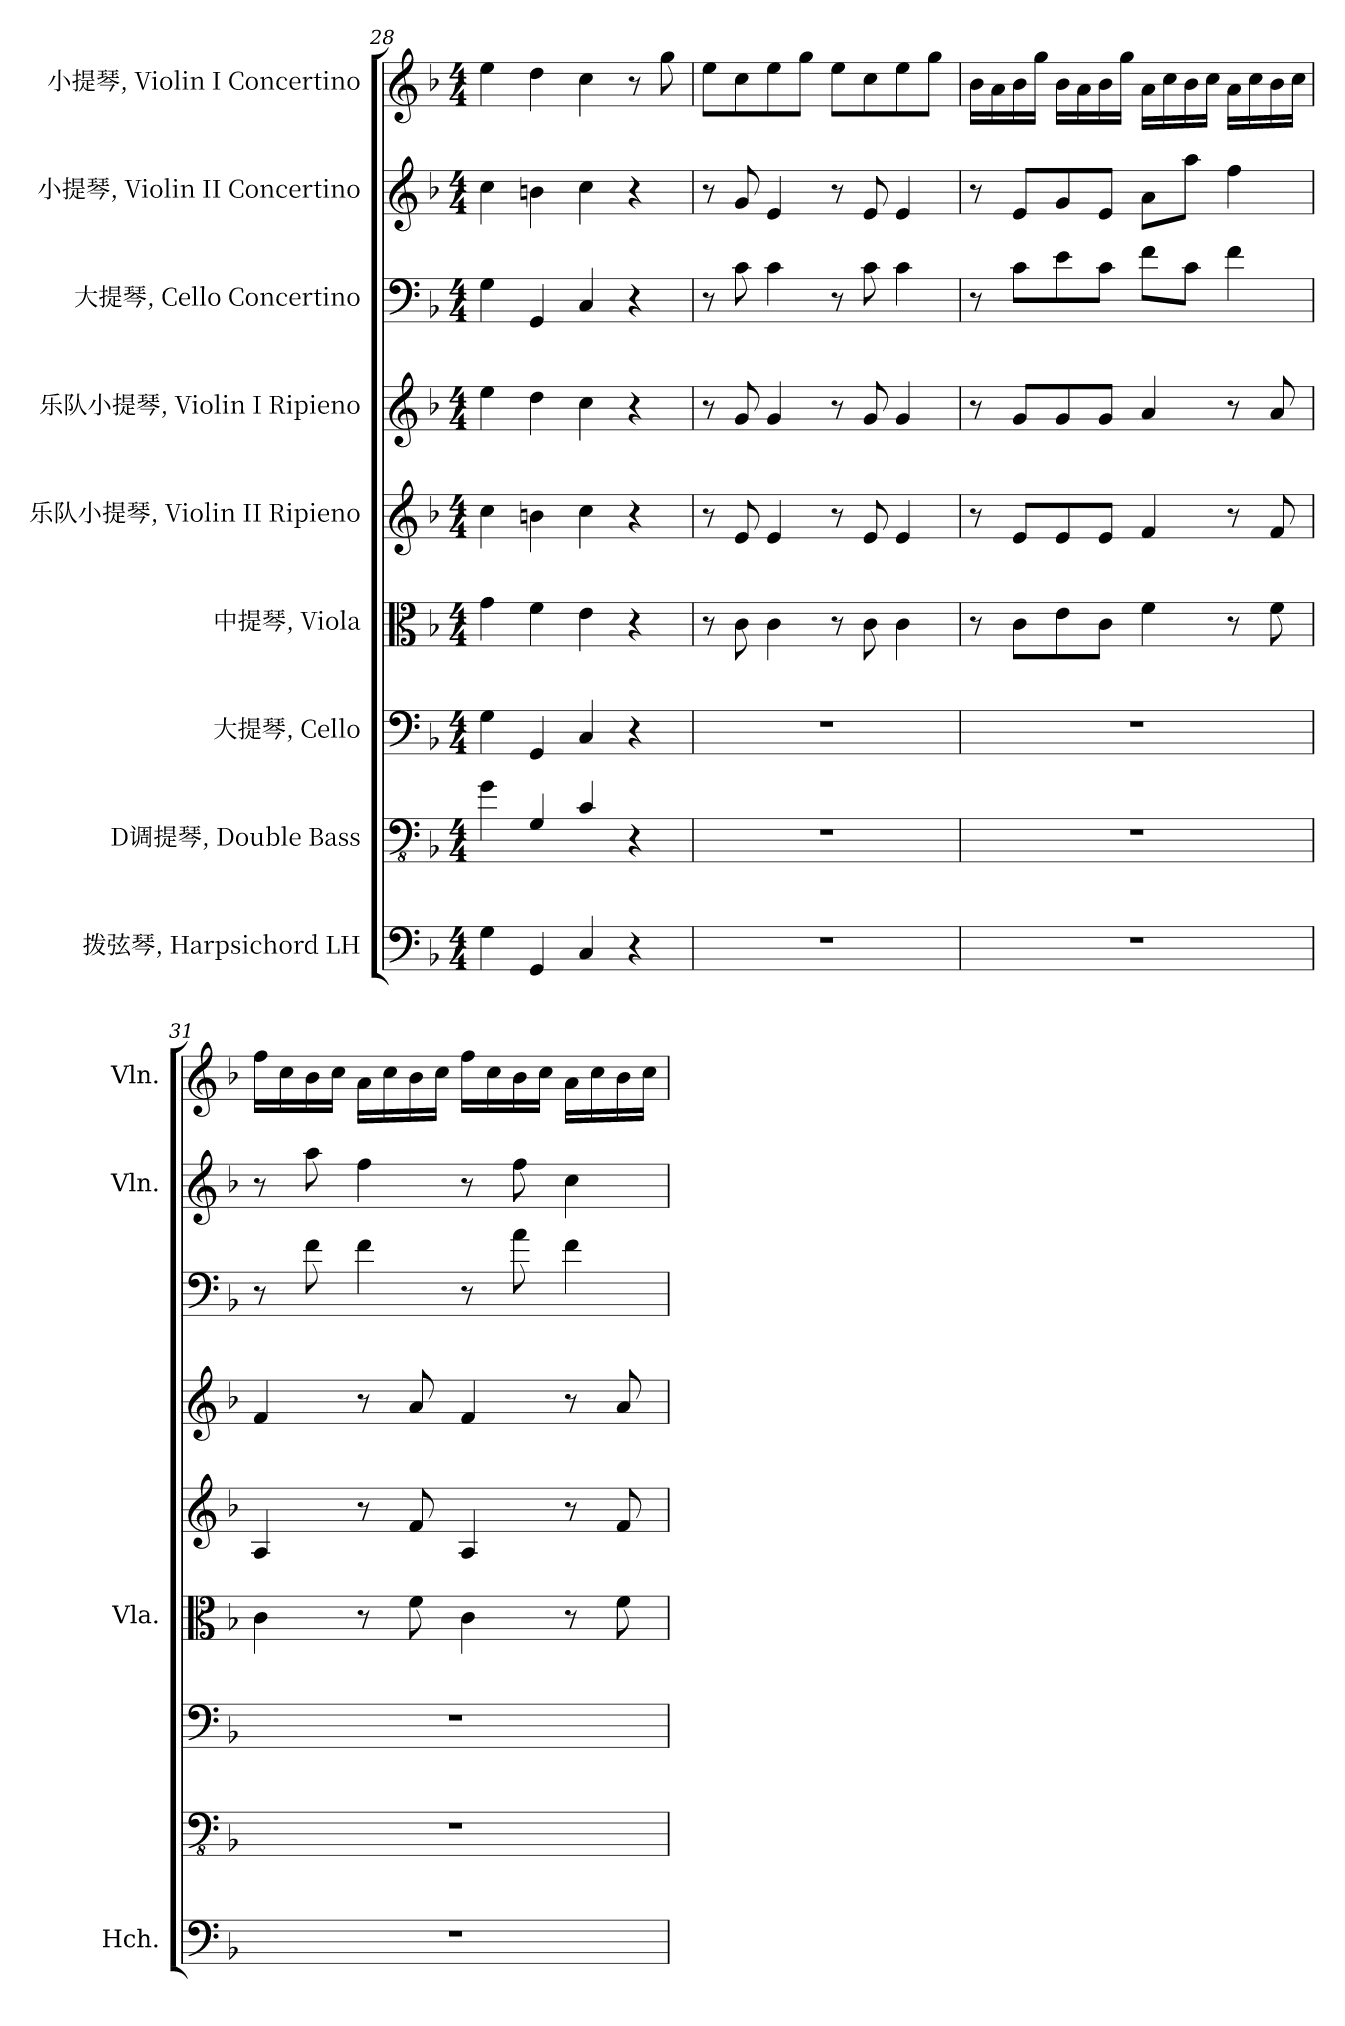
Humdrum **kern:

**kern	**kern	**kern	**kern	**kern	**kern	**kern	**kern	**kern
*part9	*part8	*part7	*part6	*part5	*part4	*part3	*part2	*part1
*staff9	*staff8	*staff7	*staff6	*staff5	*staff4	*staff3	*staff2	*staff1
*I"拨弦琴, Harpsichord LH	*I"D调提琴, Double Bass	*I"大提琴, Cello	*I"中提琴, Viola	*I"乐队小提琴, Violin II Ripieno	*I"乐队小提琴, Violin I Ripieno	*I"大提琴, Cello Concertino	*I"小提琴, Violin II Concertino	*I"小提琴, Violin I Concertino
*I'Hch.	*	*	*I'Vla.	*	*	*	*I'Vln.	*I'Vln.
*clefF4	*clefFv4	*clefF4	*clefC3	*clefG2	*clefG2	*clefF4	*clefG2	*clefG2
*	*ITrd7c12	*	*	*	*	*	*	*
*k[b-]	*k[b-]	*k[b-]	*k[b-]	*k[b-]	*k[b-]	*k[b-]	*k[b-]	*k[b-]
*M4/4	*M4/4	*M4/4	*M4/4	*M4/4	*M4/4	*M4/4	*M4/4	*M4/4
=28	=28	=28	=28	=28	=28	=28	=28	=28
4G\	4GG\	4G\	4g\	4cc\	4ee\	4G\	4cc\	4ee\
4GG/	4GGG/	4GG/	4f\	4bn\	4dd\	4GG/	4bn\	4dd\
4C/	4CC/	4C/	4e\	4cc\	4cc\	4C/	4cc\	4cc\
4r	4r	4r	4r	4r	4r	4r	4r	8r
.	.	.	.	.	.	.	.	8gg\
=29	=29	=29	=29	=29	=29	=29	=29	=29
1r	1r	1r	8r	8r	8r	8r	8r	8ee\L
.	.	.	8c\	8e/	8g/	8c\	8g/	8cc\
.	.	.	4c\	4e/	4g/	4c\	4e/	8ee\
.	.	.	.	.	.	.	.	8gg\J
.	.	.	8r	8r	8r	8r	8r	8ee\L
.	.	.	8c\	8e/	8g/	8c\	8e/	8cc\
.	.	.	4c\	4e/	4g/	4c\	4e/	8ee\
.	.	.	.	.	.	.	.	8gg\J
!!LO:PB:g=z
=30	=30	=30	=30	=30	=30	=30	=30	=30
1r	1r	1r	8r	8r	8r	8r	8r	16b-\LL
.	.	.	.	.	.	.	.	16a\
.	.	.	8c\L	8e/L	8g/L	8c\L	8e/L	16b-\
.	.	.	.	.	.	.	.	16gg\JJ
.	.	.	8e\	8e/	8g/	8e\	8g/	16b-\LL
.	.	.	.	.	.	.	.	16a\
.	.	.	8c\J	8e/J	8g/J	8c\J	8e/J	16b-\
.	.	.	.	.	.	.	.	16gg\JJ
.	.	.	4f\	4f/	4a/	8f\L	8a\L	16a\LL
.	.	.	.	.	.	.	.	16cc\
.	.	.	.	.	.	8c\J	8aa\J	16b-\
.	.	.	.	.	.	.	.	16cc\JJ
.	.	.	8r	8r	8r	4f\	4ff\	16a\LL
.	.	.	.	.	.	.	.	16cc\
.	.	.	8f\	8f/	8a/	.	.	16b-\
.	.	.	.	.	.	.	.	16cc\JJ
=31	=31	=31	=31	=31	=31	=31	=31	=31
1r	1r	1r	4c\	4A/	4f/	8r	8r	16ff\LL
.	.	.	.	.	.	.	.	16cc\
.	.	.	.	.	.	8f\	8aa\	16b-\
.	.	.	.	.	.	.	.	16cc\JJ
.	.	.	8r	8r	8r	4f\	4ff\	16a\LL
.	.	.	.	.	.	.	.	16cc\
.	.	.	8f\	8f/	8a/	.	.	16b-\
.	.	.	.	.	.	.	.	16cc\JJ
.	.	.	4c\	4A/	4f/	8r	8r	16ff\LL
.	.	.	.	.	.	.	.	16cc\
.	.	.	.	.	.	8a\	8ff\	16b-\
.	.	.	.	.	.	.	.	16cc\JJ
.	.	.	8r	8r	8r	4f\	4cc\	16a\LL
.	.	.	.	.	.	.	.	16cc\
.	.	.	8f\	8f/	8a/	.	.	16b-\
.	.	.	.	.	.	.	.	16cc\JJ
=	=	=	=	=	=	=	=	=
*-	*-	*-	*-	*-	*-	*-	*-	*-
